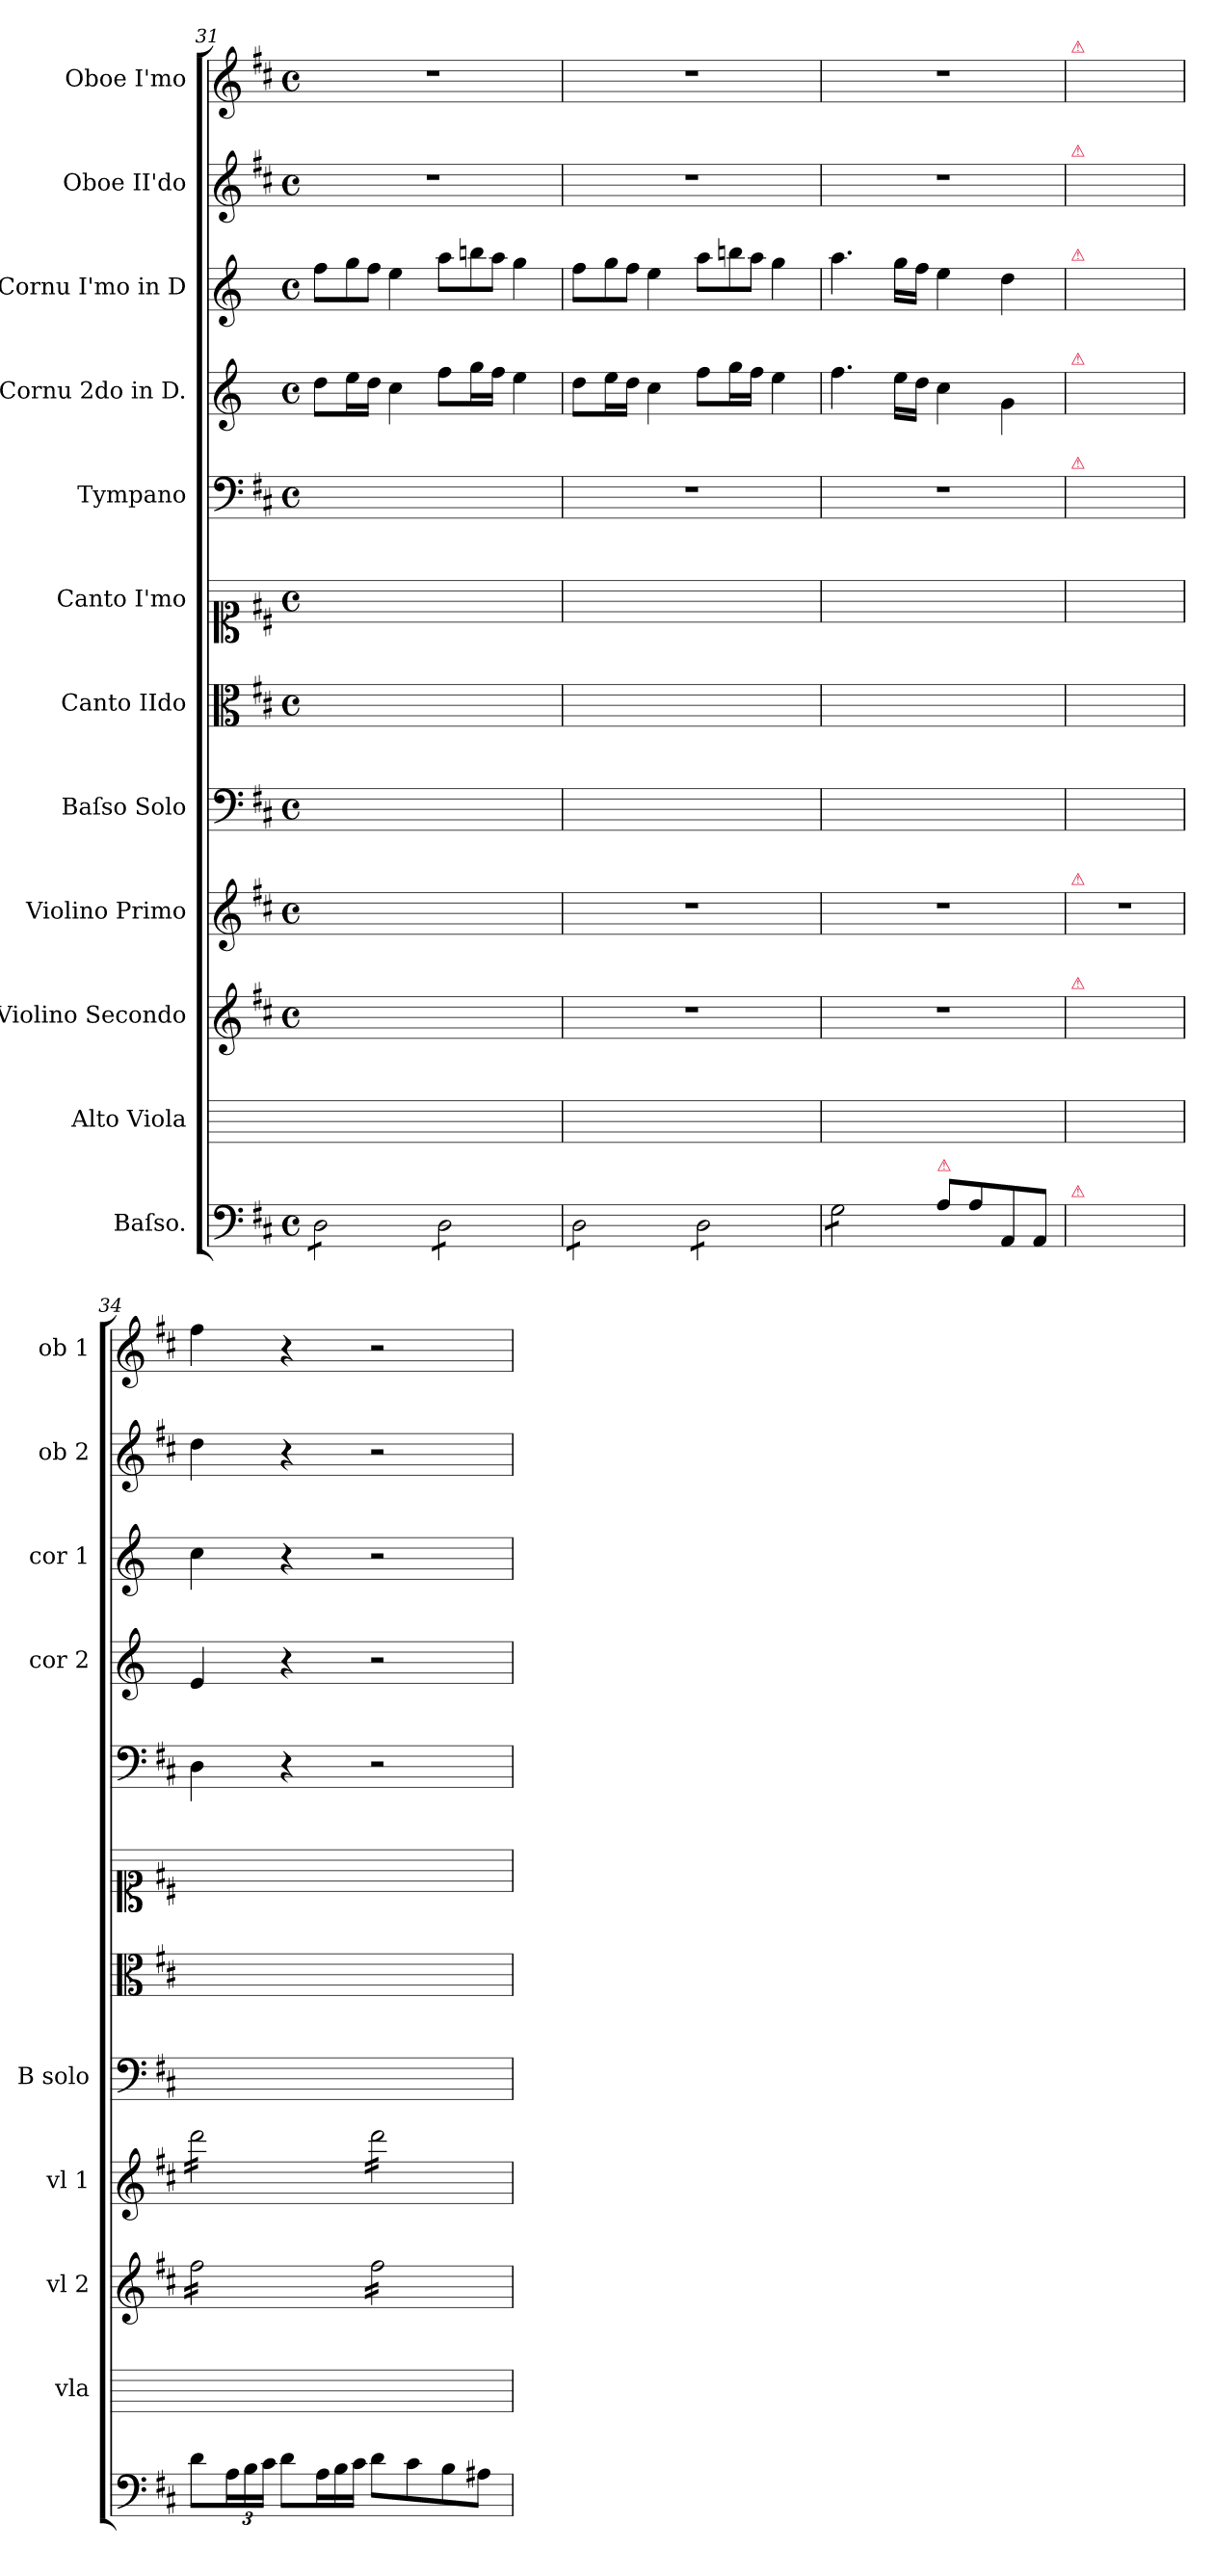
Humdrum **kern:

**kern	**kern	**kern	**kern	**kern	**kern	**kern	**kern	**kern	**kern	**kern	**kern
*part12	*part11	*part10	*part9	*part8	*part7	*part6	*part5	*part4	*part3	*part2	*part1
*staff12	*staff11	*staff10	*staff9	*staff8	*staff7	*staff6	*staff5	*staff4	*staff3	*staff2	*staff1
*I"Baſso.	*I"Alto Viola	*I"Violino Secondo	*I"Violino Primo	*I"Baſso Solo	*I"Canto IIdo	*I"Canto I'mo	*I"Tympano	*I"Cornu 2do in D.	*I"Cornu I'mo in D	*I"Oboe II'do	*I"Oboe I'mo
*	*I'vla	*I'vl 2	*I'vl 1	*I'B solo	*	*	*	*I'cor 2	*I'cor 1	*I'ob 2	*I'ob 1
*clefF4	*	*clefG2	*clefG2	*clefF4	*clefC3	*clefC1	*clefF4	*clefG2	*clefG2	*clefG2	*clefG2
*	*	*	*	*	*	*	*	*ITrd6c10	*ITrd6c10	*	*
*k[f#c#]	*	*k[f#c#]	*k[f#c#]	*k[f#c#]	*k[f#c#]	*k[f#c#]	*k[f#c#]	*k[f#c#]	*k[f#c#]	*k[f#c#]	*k[f#c#]
*D:	*	*D:	*D:	*D:	*D:	*D:	*D:	*	*	*D:	*D:
*M4/4	*	*M4/4	*M4/4	*M4/4	*M4/4	*M4/4	*M4/4	*M4/4	*M4/4	*M4/4	*M4/4
*met(c)	*	*met(c)	*met(c)	*met(c)	*met(c)	*met(c)	*met(c)	*met(c)	*met(c)	*met(c)	*met(c)
=31	=31	=31	=31	=31	=31	=31	=31	=31	=31	=31	=31
*tremolo	*	*	*	*	*	*	*	*	*	*	*
8D\L	1ryy	1ryy	1ryy	1ryy	1ryy	1ryy	1ryy	8e\L	8g\L	1r	1r
!	!	!	!	!	!	!	!	!	!LO:N:vis=8	!	!
8D\	.	.	.	.	.	.	.	16f#\L	16a\	.	.
!	!	!	!	!	!	!	!	!	!LO:N:vis=8	!	!
.	.	.	.	.	.	.	.	16e\JJ	16g\J	.	.
8D\	.	.	.	.	.	.	.	4d\	4f#\	.	.
8D\J	.	.	.	.	.	.	.	.	.	.	.
8D\L	.	.	.	.	.	.	.	8g\L	8b\L	.	.
!	!	!	!	!	!	!	!	!	!LO:N:vis=8	!	!
8D\	.	.	.	.	.	.	.	16a\L	16cc#X\	.	.
!	!	!	!	!	!	!	!	!	!LO:N:vis=8	!	!
.	.	.	.	.	.	.	.	16g\JJ	16b\J	.	.
8D\	.	.	.	.	.	.	.	4f#\	4a\	.	.
8D\J	.	.	.	.	.	.	.	.	.	.	.
=32	=32	=32	=32	=32	=32	=32	=32	=32	=32	=32	=32
8D\L	1ryy	1r	1r	1ryy	1ryy	1ryy	1r	8e\L	8g\L	1r	1r
!	!	!	!	!	!	!	!	!	!LO:N:vis=8	!	!
8D\	.	.	.	.	.	.	.	16f#\L	16a\	.	.
!	!	!	!	!	!	!	!	!	!LO:N:vis=8	!	!
.	.	.	.	.	.	.	.	16e\JJ	16g\J	.	.
8D\	.	.	.	.	.	.	.	4d\	4f#\	.	.
8D\J	.	.	.	.	.	.	.	.	.	.	.
8D\L	.	.	.	.	.	.	.	8g\L	8b\L	.	.
!	!	!	!	!	!	!	!	!	!LO:N:vis=8	!	!
8D\	.	.	.	.	.	.	.	16a\L	16cc#X\	.	.
!	!	!	!	!	!	!	!	!	!LO:N:vis=8	!	!
.	.	.	.	.	.	.	.	16g\JJ	16b\J	.	.
8D\	.	.	.	.	.	.	.	4f#\	4a\	.	.
8D\J	.	.	.	.	.	.	.	.	.	.	.
=33	=33	=33	=33	=33	=33	=33	=33	=33	=33	=33	=33
8G\L	1ryy	1r	1r	1ryy	1ryy	1ryy	1r	4.g\	4.b\	1r	1r
8G\	.	.	.	.	.	.	.	.	.	.	.
8G\	.	.	.	.	.	.	.	.	.	.	.
8G\J	.	.	.	.	.	.	.	16f#\LL	16a\LL	.	.
*Xtremolo	*	*	*	*	*	*	*	*	*	*	*
.	.	.	.	.	.	.	.	16e\JJ	16g\JJ	.	.
!LO:TX:a:color=crimson:t=⚠	!	!	!	!	!	!	!	!	!	!	!
8A\L	.	.	.	.	.	.	.	4d\	4f#\	.	.
8A\	.	.	.	.	.	.	.	.	.	.	.
8AA/	.	.	.	.	.	.	.	4A\	4e\	.	.
8AA/J	.	.	.	.	.	.	.	.	.	.	.
=	=	=	=	=	=	=	=	=	=	=	=
!	!	!	!	!	!	!	!	!	!	!	!LO:TX:a:color=crimson:t=⚠
!	!	!	!	!	!	!	!	!	!	!LO:TX:a:color=crimson:t=⚠	!
!	!	!	!	!	!	!	!	!	!LO:TX:a:color=crimson:t=⚠	!	!
!	!	!	!	!	!	!	!	!LO:TX:a:color=crimson:t=⚠	!	!	!
!	!	!	!	!	!	!	!LO:TX:a:color=crimson:t=⚠	!	!	!	!
!	!	!	!LO:TX:a:color=crimson:t=⚠	!	!	!	!	!	!	!	!
!	!	!LO:TX:a:color=crimson:t=⚠	!	!	!	!	!	!	!	!	!
!LO:TX:a:color=crimson:t=⚠	!	!	!	!	!	!	!	!	!	!	!
1ryy	1ryy	1ryy	1r	1ryy	1ryy	1ryy	1ryy	1ryy	1ryy	1ryy	1ryy
=34	=34	=34	=34	=34	=34	=34	=34	=34	=34	=34	=34
*	*	*tremolo	*	*	*	*	*	*	*	*	*
*	*	*	*tremolo	*	*	*	*	*	*	*	*
8d\L	1ryy	16ff#\LL	16ddd\LL	1ryy	1ryy	1ryy	4D\	4F#/	4d\	4dd\	4ff#\
.	.	16ff#\	16ddd\	.	.	.	.	.	.	.	.
24A\L	.	16ff#\	16ddd\	.	.	.	.	.	.	.	.
24B\	.	.	.	.	.	.	.	.	.	.	.
.	.	16ff#\	16ddd\	.	.	.	.	.	.	.	.
24c#\JJ	.	.	.	.	.	.	.	.	.	.	.
8d\L	.	16ff#\	16ddd\	.	.	.	4r	4r	4r	4r	4r
.	.	16ff#\	16ddd\	.	.	.	.	.	.	.	.
*Xtuplet	*	*	*	*	*	*	*	*	*	*	*
24A\L	.	16ff#\	16ddd\	.	.	.	.	.	.	.	.
24B\	.	.	.	.	.	.	.	.	.	.	.
.	.	16ff#\JJ	16ddd\JJ	.	.	.	.	.	.	.	.
24c#\JJ	.	.	.	.	.	.	.	.	.	.	.
8d\L	.	16ff#\LL	16ddd\LL	.	.	.	2r	2r	2r	2r	2r
.	.	16ff#\	16ddd\	.	.	.	.	.	.	.	.
8c#\	.	16ff#\	16ddd\	.	.	.	.	.	.	.	.
.	.	16ff#\	16ddd\	.	.	.	.	.	.	.	.
8B\	.	16ff#\	16ddd\	.	.	.	.	.	.	.	.
.	.	16ff#\	16ddd\	.	.	.	.	.	.	.	.
8A#X\J	.	16ff#\	16ddd\	.	.	.	.	.	.	.	.
.	.	16ff#\JJ	16ddd\JJ	.	.	.	.	.	.	.	.
*	*	*	*Xtremolo	*	*	*	*	*	*	*	*
*	*	*Xtremolo	*	*	*	*	*	*	*	*	*
=	=	=	=	=	=	=	=	=	=	=	=
*-	*-	*-	*-	*-	*-	*-	*-	*-	*-	*-	*-
